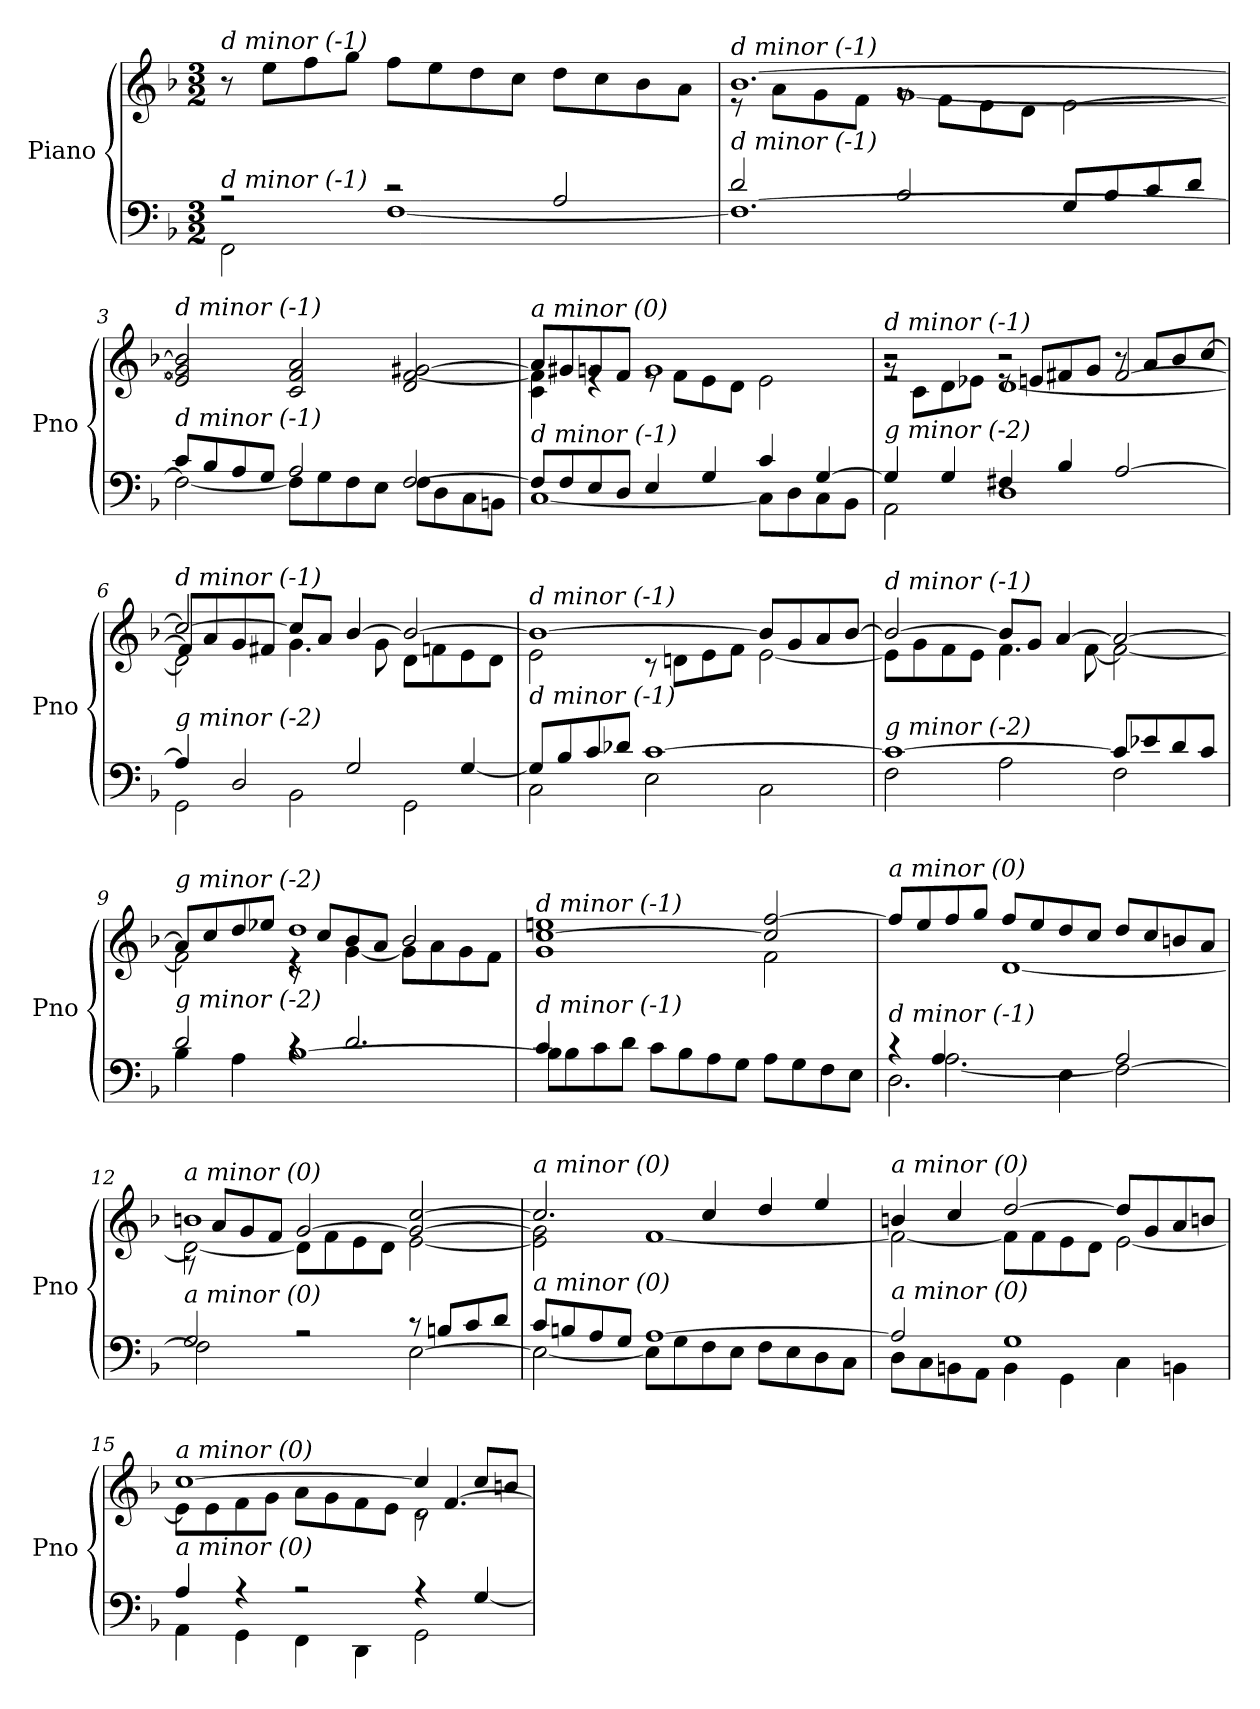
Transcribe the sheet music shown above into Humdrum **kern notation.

**kern	**kern
*part1	*part1
*staff2	*staff1
*I"Piano	*
*I'Pno	*
*clefF4	*clefG2
*k[b-]	*k[b-]
*M3/2	*M3/2
=1	=1
*^	*
!	!	!LO:TX:i:t=d minor (-1)
!LO:TX:i:t=d minor (-1)	!	!
2r	2FF\	8r
.	.	8ee\L
.	.	8ff\
.	.	8gg\J
2r	[1F	8ff\L
.	.	8ee\
.	.	8dd\
.	.	8cc\J
2A/	.	8dd\L
.	.	8cc\
.	.	8b-\
.	.	8a\J
=2	=2	=2
*	*^	*^
*	*	*	*	*^
!	!	!	!LO:TX:i:t=d minor (-1)	!	!
!LO:TX:i:t=d minor (-1)	!	!	!	!	!
2ryy	2d/	1.F_	[1.b-	8r	2ryy
.	.	.	.	8a\L	.
.	.	.	.	8g\	.
.	.	.	.	8f\J	.
1ryy	2B-/	.	.	[1g	8rg
.	.	.	.	.	8f\L
.	.	.	.	.	8e\
.	.	.	.	.	8d\J
.	8G/L	.	.	.	[2e\
.	8B-/	.	.	.	.
.	8c/	.	.	.	.
.	8d/J	.	.	.	.
*	*v	*v	*	*	*
*	*	*v	*v	*v
=3	=3	=3
!	!	!LO:TX:i:t=d minor (-1)
!LO:TX:i:t=d minor (-1)	!	!
8c/L	2F\_	2e/] 2g/] 2b-/]
8B-/	.	.
8A/	.	.
8G/J	.	.
2A/	8F\L]	2c/ 2f/ 2a/
.	8G\	.
.	8F\	.
.	8E\J	.
[2F/	8F\L	2d/ [2f/ [2g#Xi/
.	8D\	.
.	8C\	.
.	8BBn\J	.
!!LO:LB:g=z
=4	=4	=4
*	*	*^
!	!	!LO:TX:i:t=a minor (0)	!
!LO:TX:i:t=d minor (-1)	!	!	!
8F/L]	[1C	8a-/L]	4c\ 4f\]
8F/	.	8g#Xi/	.
8E/	.	8g/	4re
8D/J	.	8f/J	.
4E/	.	1g	8re
.	.	.	8f\L
4G/	.	.	8e\
.	.	.	8d\J
4c/	8C\L]	.	2e\
.	8D\	.	.
[4G/	8C\	.	.
.	8BB-\J	.	.
=5	=5	=5	=5
*	*	*	*^
!	!	!LO:TX:i:t=d minor (-1)	!	!
!LO:TX:i:t=g minor (-2)	!	!	!	!
4G/]	2AA\	2r	8rg	2re
.	.	.	8c\L	.
4G/	.	.	8d\	.
.	.	.	8e-X\J	.
4F#X/	1D	2r	[1d	8re
.	.	.	.	8en/L
4B-/	.	.	.	8f#X/
.	.	.	.	8g/J
[2A/	.	8r	.	[2f#/
.	.	8a/L	.	.
.	.	8b-/	.	.
.	.	[8cc/J	.	.
=6	=6	=6	=6	=6
*	*^	*	*	*
!	!	!	!LO:TX:i:t=d minor (-1)	!	!
!LO:TX:i:t=g minor (-2)	!	!	!	!	!
2ryy	4A/]	2GG\	2cc/_	2d\]	8f#/L]
.	.	.	.	.	8a/
.	2D/	.	.	.	8g/
.	.	.	.	.	8f#X/J
1ryy	.	2BB-\	8cc/L]	4.g\	1ryy
.	.	.	8a/J	.	.
.	2G/	.	[4b-/	.	.
.	.	.	.	8g\	.
.	.	2GG\	2b-/_	8d\L	.
.	.	.	.	8fn\	.
.	[4G/	.	.	8e\	.
.	.	.	.	8d\J	.
*	*v	*v	*	*	*
*	*	*	*v	*v
!!LO:LB:g=z
=7	=7	=7	=7
!	!	!LO:TX:i:t=d minor (-1)	!
!LO:TX:i:t=d minor (-1)	!	!	!
8G/L]	2C\	1b-_	2e\
8B-/	.	.	.
8c/	.	.	.
8d-Xj/J	.	.	.
[1c	2E\	.	8r
.	.	.	8dn\L
.	.	.	8e\
.	.	.	8f\J
.	2C\	8b-/L]	[2e\
.	.	8g/	.
.	.	8a/	.
.	.	[8b-/J	.
=8	=8	=8	=8
!	!	!LO:TX:i:t=d minor (-1)	!
!LO:TX:i:t=g minor (-2)	!	!	!
1c_	2F\	2b-/_	8e\L]
.	.	.	8g\
.	.	.	8f\
.	.	.	8e\J
.	2A\	8b-/L]	4.f\
.	.	8g/J	.
.	.	[4a/	.
.	.	.	[8f\
8c/L]	2F\	2a/_	2f\_
8e-X/	.	.	.
8d/	.	.	.
8c/J	.	.	.
=9	=9	=9	=9
*	*^	*	*^
!	!	!	!LO:TX:i:t=g minor (-2)	!	!
!LO:TX:i:t=g minor (-2)	!	!	!	!	!
2ryy	2d/	4B-\	8a/L]	2f\]	2ryy
.	.	.	8cc/	.	.
.	.	4A\	8dd/	.	.
.	.	.	8ee-X/J	.	.
1ryy	4rc	[1B-	1dd	4re	8rc
.	.	.	.	.	8cc/L
.	2.d/	.	.	[4g\	8b-/
.	.	.	.	.	8a/J
.	.	.	.	8g\L]	2b-/
.	.	.	.	8a\	.
.	.	.	.	8g\	.
.	.	.	.	8f\J	.
*	*v	*v	*	*	*
*	*	*	*v	*v
!!LO:LB:g=z
=10	=10	=10	=10
!	!	!LO:TX:i:t=d minor (-1)	!
!LO:TX:i:t=d minor (-1)	!	!	!
4c/	8B-\L]	[1cc 1een	1g
.	8B-\	.	.
4ryy	8c\	.	.
.	8d\J	.	.
1ryy	8c\L	.	.
.	8B-\	.	.
.	8A\	.	.
.	8G\J	.	.
.	8A\L	2cc/] [2ff/	2f\
.	8G\	.	.
.	8F\	.	.
.	8E\J	.	.
=11	=11	=11	=11
*^	*^	*	*^
!	!	!	!	!LO:TX:i:t=a minor (0)	!	!
!LO:TX:i:t=d minor (-1)	!	!	!	!	!	!
2ryy	4r	2.D\	4ryy	8ff/L]	2ryy	4ryy
.	.	.	.	8ee/	.	.
.	[2.A\	.	4A/	8ff/	.	4ryy
.	.	.	.	8gg/J	.	.
1ryy	.	.	1ryy	8ff/L	[1d	1ryy
.	.	.	.	8ee/	.	.
.	.	4E\	.	8dd/	.	.
.	.	.	.	8cc/J	.	.
.	2A/]	[2F\	.	8dd/L	.	.
.	.	.	.	8cc/	.	.
.	.	.	.	8bn/	.	.
.	.	.	.	8a/J	.	.
*	*	*v	*v	*	*	*
=12	=12	=12	=12	=12	=12
!	!	!	!LO:TX:i:t=a minor (0)	!	!
!LO:TX:i:t=a minor (0)	!	!	!	!	!
1ryy	2G/	2F\]	1bn	2d\_	8rA
.	.	.	.	.	8a/L
.	.	.	.	.	8g/
.	.	.	.	.	8f/J
.	2r	2rA	.	8d\L]	[2g/
.	.	.	.	8f\	.
.	.	.	.	8e\	.
.	.	.	.	8d\J	.
2ryy	8r	[2E\	2g/_ [2cc/	[2e\	2ryy
.	8Bn/L	.	.	.	.
.	8c/	.	.	.	.
.	8d/J	.	.	.	.
*	*v	*v	*	*	*
*	*	*	*v	*v
!!LO:LB:g=z
=13	=13	=13	=13
!	!	!LO:TX:i:t=a minor (0)	!
!LO:TX:i:t=a minor (0)	!	!	!
8c/L	2E\_	2.cc/]	2e\] 2g\]
8Bn/	.	.	.
8A/	.	.	.
8G/J	.	.	.
[1A	8E\L]	.	[1f
.	8G\	.	.
.	8F\	4cc/	.
.	8E\J	.	.
.	8F\L	4dd/	.
.	8E\	.	.
.	8D\	4ee/	.
.	8C\J	.	.
=14	=14	=14	=14
!	!	!LO:TX:i:t=a minor (0)	!
!LO:TX:i:t=a minor (0)	!	!	!
2A/]	8D\L	4bn/	2f\_
.	8C\	.	.
.	8BBn\	4cc/	.
.	8AA\J	.	.
1G	4BB\	[2dd/	8f\L]
.	.	.	8f\
.	4GG\	.	8e\
.	.	.	8d\J
.	4C\	8dd/L]	[2e\
.	.	8g/	.
.	4BBn\	8a/	.
.	.	8bn/J	.
=15	=15	=15	=15
*	*^	*	*^
!	!	!	!LO:TX:i:t=a minor (0)	!	!
!LO:TX:i:t=a minor (0)	!	!	!	!	!
1ryy	4A/	4AA\	[1cc	8e\L]	1ryy
.	.	.	.	8e\	.
.	4r	4GG\	.	8f\	.
.	.	.	.	8g\J	.
.	2r	4FF\	.	8a\L	.
.	.	.	.	8g\	.
.	.	4DD\	.	8f\	.
.	.	.	.	8e\J	.
2ryy	4r	2GG\	4cc/]	2d\	8rc
.	.	.	.	.	[4.f/
.	[4G/	.	8cc/L	.	.
.	.	.	8bn/J	.	.
*v	*v	*v	*	*	*
*	*v	*v	*v
=	=
*-	*-
